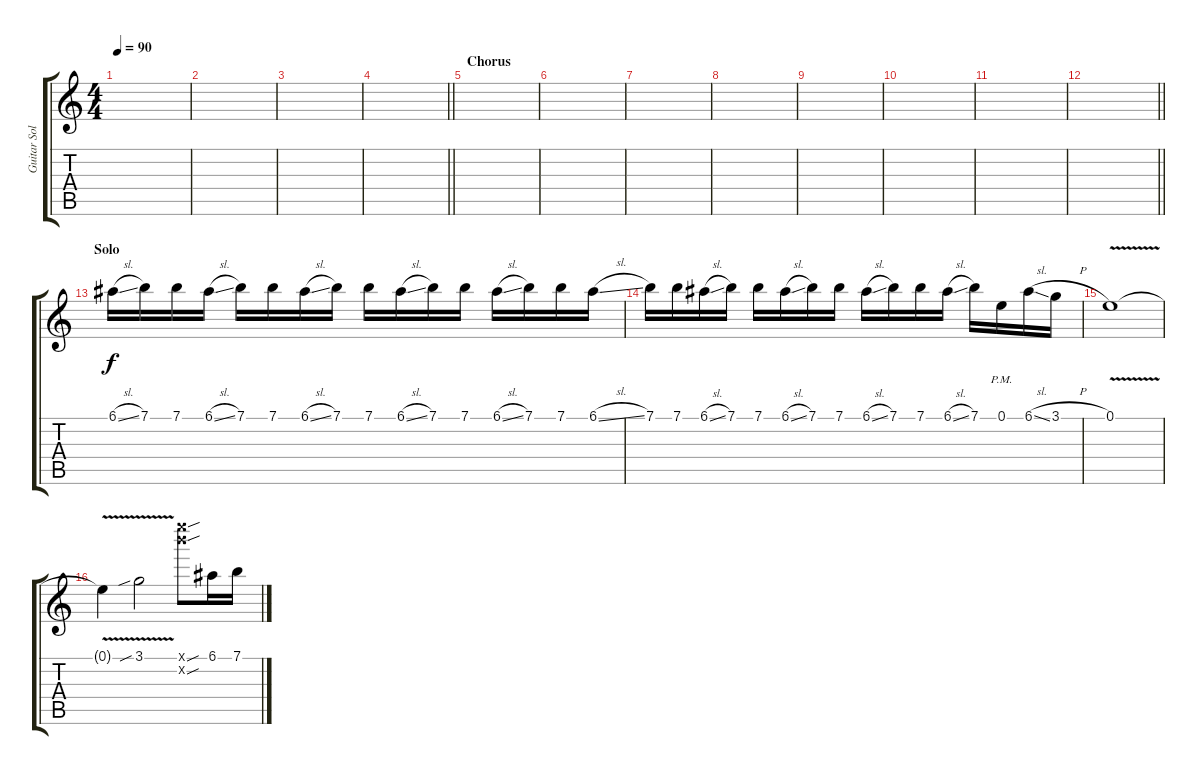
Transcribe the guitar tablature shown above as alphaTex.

\track ("Guitar Solo" "Guitar Sol") {instrument overdrivenguitar}
\staff {score tabs}
\tuning (E4 B3 G3 D3 A2 E2) {hide}
\ts (4 4)
\tempo 90
\clef g2
\ks c
|
|
|
\barLineRight lightlight
|
\section ("" "Chorus")
|
|
|
|
|
|
|
\barLineRight lightlight
|
\section ("" "Solo")
6.1{sl}.16 7.1.16 7.1.16 6.1{sl}.16 7.1.16 7.1.16 6.1{sl}.16 7.1.16 7.1.16 6.1{sl}.16 7.1.16 7.1.16 6.1{sl}.16 7.1.16 7.1.16 6.1{sl}.16 |
7.1.16 7.1.16 6.1{sl}.16 7.1.16 7.1.16 6.1{sl}.16 7.1.16 7.1.16 6.1{sl}.16 7.1.16 7.1.16 6.1{sl}.16 7.1.16 0.1{pm}.16 6.1{sl}.16 3.1{h}.16 |
0.1{v}.1 |
0.1{t}.4 3.1{v sib}.2 (24.1{sou x} 24.2{sou x}).8 6.1.16 7.1.16
